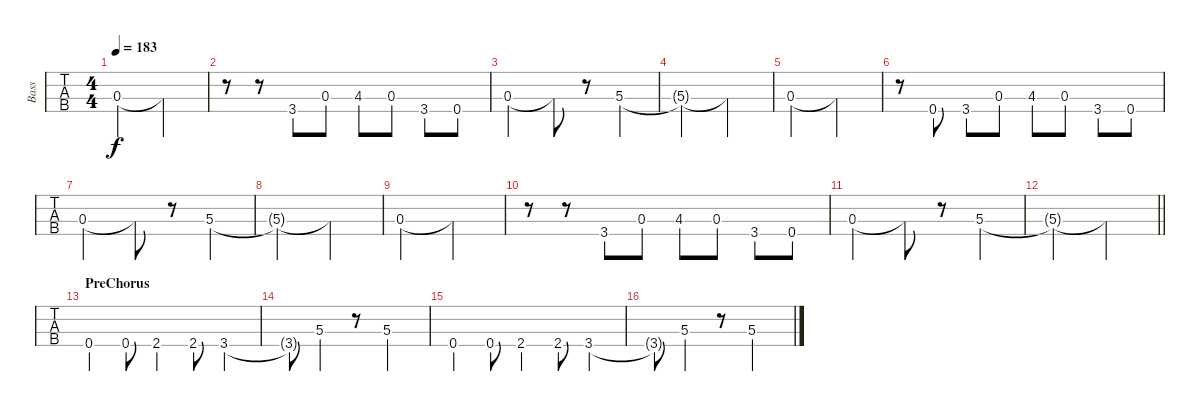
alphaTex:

\track ("Bass" "Bass") {instrument electricbassfinger}
\staff {tabs}
\tuning (G2 D2 A1 E1) {hide}
\ts (4 4)
\tempo 183
\clef f4
\ks c
0.3.2{dy f} 0.3{t}.2 |
r.8 r.8 3.4.8 0.3.8 4.3.8 0.3.8 3.4.8 0.4.8 |
0.3.2 0.3{t}.8 r.8 5.3.4 |
5.3{t}.2 5.3{t}.2 |
0.3.2 0.3{t}.2 |
r.8 0.4.8 3.4.8 0.3.8 4.3.8 0.3.8 3.4.8 0.4.8 |
0.3.2 0.3{t}.8 r.8 5.3.4 |
5.3{t}.2 5.3{t}.2 |
0.3.2 0.3{t}.2 |
r.8 r.8 3.4.8 0.3.8 4.3.8 0.3.8 3.4.8 0.4.8 |
0.3.2 0.3{t}.8 r.8 5.3.4 |
\barLineRight lightlight
5.3{t}.2 5.3{t}.2 |
\section ("" "PreChorus")
0.4.4 0.4.8 2.4.4 2.4.8 3.4.4 |
3.4{t}.8 5.3.4 r.8 5.3.2 |
0.4.4 0.4.8 2.4.4 2.4.8 3.4.4 |
3.4{t}.8 5.3.4 r.8 5.3.2
